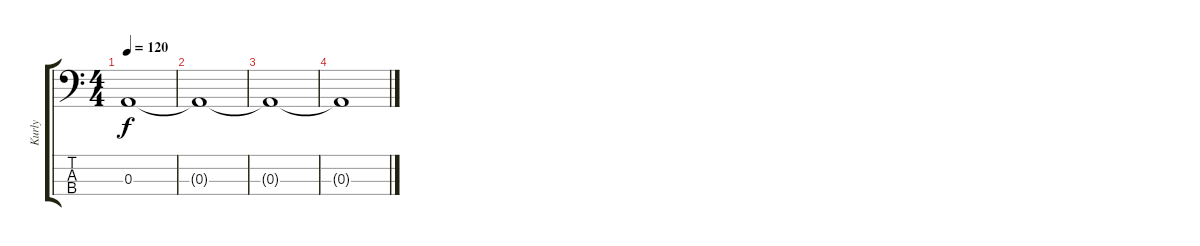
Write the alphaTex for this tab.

\track ("Kurly" "Kurly") {instrument electricbassfinger}
\staff {score tabs}
\tuning (G2 D2 A1 E1) {hide}
\ts (4 4)
\tempo 120
\clef f4
\ks c
0.3.1{dy f} |
0.3{t}.1 |
0.3{t}.1 |
0.3{t}.1
